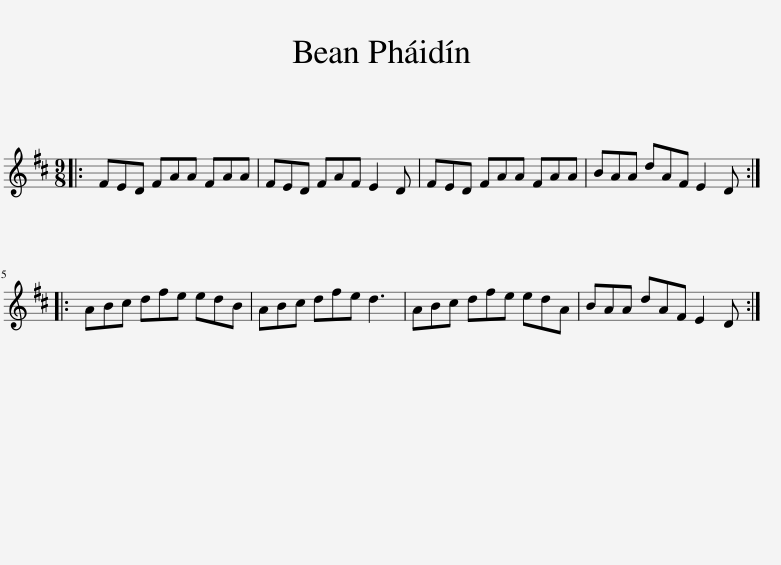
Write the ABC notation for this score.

X:1
L:1/8
M:9/8
I:linebreak $
K:D
V:1 treble
V:1
|: FED FAA FAA | FED FAF E2 D | FED FAA FAA | BAA dAF E2 D ::$ ABc dfe edB | %5
 ABc dfe d3 | ABc dfe edA | BAA dAF E2 D :| %8
